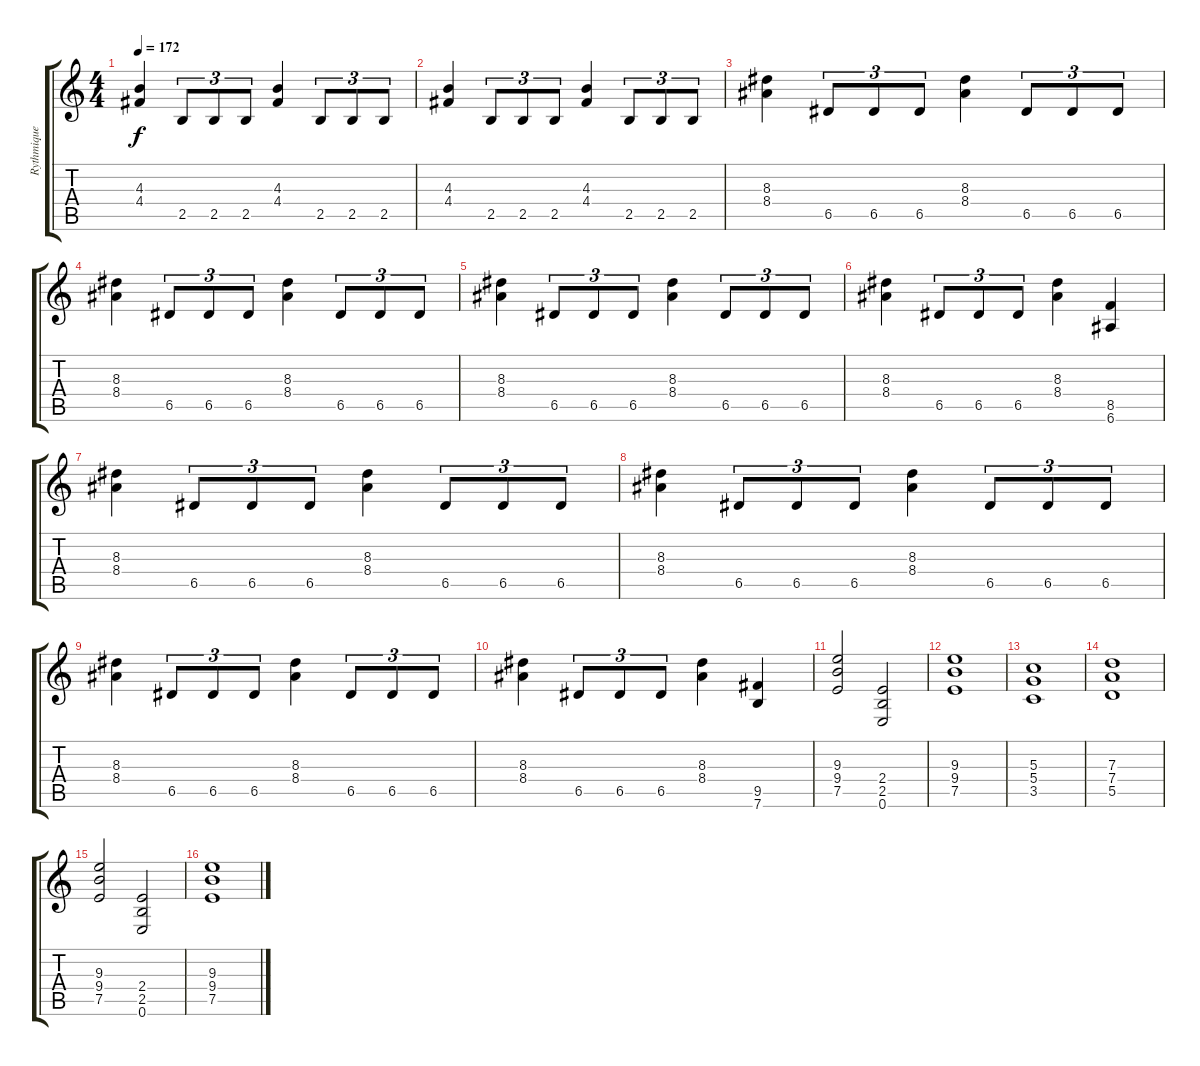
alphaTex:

\track ("Rythmique" "Rythmique") {instrument electricguitarclean}
\staff {score tabs}
\tuning (E4 B3 G3 D3 A2 E2) {hide}
\ts (4 4)
\tempo 172
\clef g2
\ks c
(4.3 4.4).4{dy f} 2.5.8{tu (3 2)} 2.5.8{tu (3 2)} 2.5.8{tu (3 2)} (4.3 4.4).4 2.5.8{tu (3 2)} 2.5.8{tu (3 2)} 2.5.8{tu (3 2)} |
(4.3 4.4).4 2.5.8{tu (3 2)} 2.5.8{tu (3 2)} 2.5.8{tu (3 2)} (4.3 4.4).4 2.5.8{tu (3 2)} 2.5.8{tu (3 2)} 2.5.8{tu (3 2)} |
(8.3 8.4).4 6.5.8{tu (3 2)} 6.5.8{tu (3 2)} 6.5.8{tu (3 2)} (8.3 8.4).4 6.5.8{tu (3 2)} 6.5.8{tu (3 2)} 6.5.8{tu (3 2)} |
(8.3 8.4).4 6.5.8{tu (3 2)} 6.5.8{tu (3 2)} 6.5.8{tu (3 2)} (8.3 8.4).4 6.5.8{tu (3 2)} 6.5.8{tu (3 2)} 6.5.8{tu (3 2)} |
(8.3 8.4).4 6.5.8{tu (3 2)} 6.5.8{tu (3 2)} 6.5.8{tu (3 2)} (8.3 8.4).4 6.5.8{tu (3 2)} 6.5.8{tu (3 2)} 6.5.8{tu (3 2)} |
(8.3 8.4).4 6.5.8{tu (3 2)} 6.5.8{tu (3 2)} 6.5.8{tu (3 2)} (8.3 8.4).4 (8.5 6.6).4 |
(8.3 8.4).4 6.5.8{tu (3 2)} 6.5.8{tu (3 2)} 6.5.8{tu (3 2)} (8.3 8.4).4 6.5.8{tu (3 2)} 6.5.8{tu (3 2)} 6.5.8{tu (3 2)} |
(8.3 8.4).4 6.5.8{tu (3 2)} 6.5.8{tu (3 2)} 6.5.8{tu (3 2)} (8.3 8.4).4 6.5.8{tu (3 2)} 6.5.8{tu (3 2)} 6.5.8{tu (3 2)} |
(8.3 8.4).4 6.5.8{tu (3 2)} 6.5.8{tu (3 2)} 6.5.8{tu (3 2)} (8.3 8.4).4 6.5.8{tu (3 2)} 6.5.8{tu (3 2)} 6.5.8{tu (3 2)} |
(8.3 8.4).4 6.5.8{tu (3 2)} 6.5.8{tu (3 2)} 6.5.8{tu (3 2)} (8.3 8.4).4 (9.5 7.6).4 |
(9.3 9.4 7.5).2 (2.4 2.5 0.6).2 |
(9.3 9.4 7.5).1 |
(5.3 5.4 3.5).1 |
(7.3 7.4 5.5).1 |
(9.3 9.4 7.5).2 (2.4 2.5 0.6).2 |
(9.3 9.4 7.5).1
